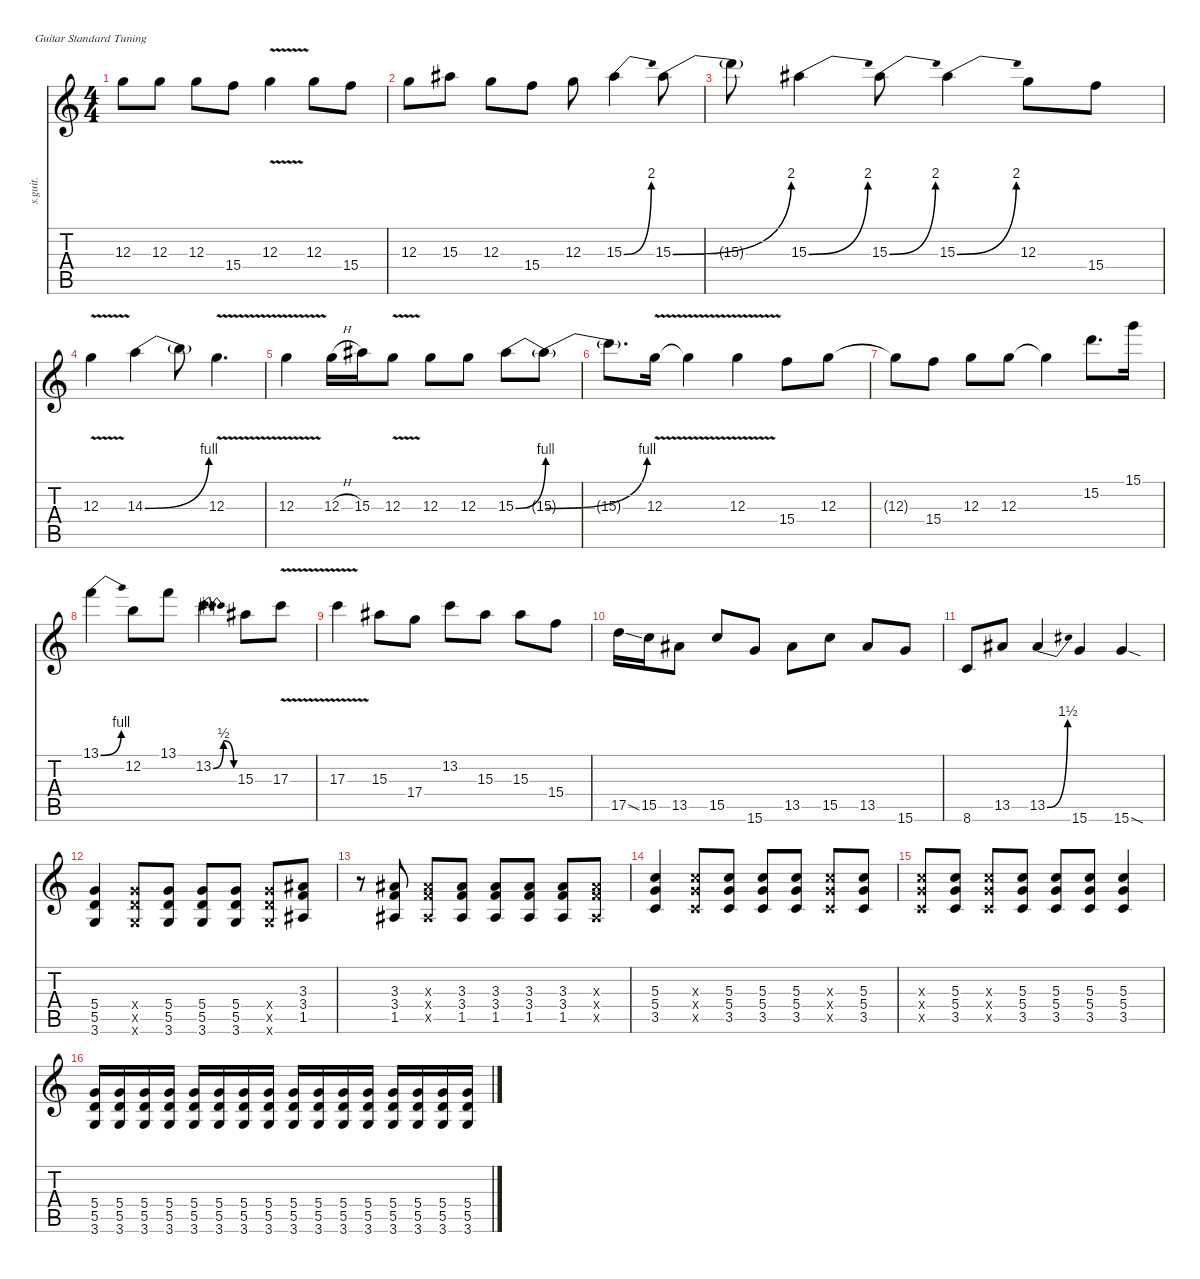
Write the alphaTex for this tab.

\defaultSystemsLayout 4
\hideDynamics
\bracketExtendMode nobrackets
\track ("Allen Collins (Lead Guitar-Right Stereo)" "s.guit.") {instrument distortionguitar}
\staff {score tabs}
\tuning (E4 B3 G3 D3 A2 E2)
\ts (4 4)
\tempo (150 hide)
\clef g2
\ks c
12.3{t}.8{lyrics (0 "") lyrics (1 "") lyrics (2 "") lyrics (3 "") lyrics (4 "") dy f} 12.3.8{lyrics (0 "") lyrics (1 "") lyrics (2 "") lyrics (3 "") lyrics (4 "")} 12.3.8{lyrics (0 "") lyrics (1 "") lyrics (2 "") lyrics (3 "") lyrics (4 "")} 15.4.8{lyrics (0 "") lyrics (1 "") lyrics (2 "") lyrics (3 "") lyrics (4 "")} 12.3{v}.4{lyrics (0 "") lyrics (1 "") lyrics (2 "") lyrics (3 "") lyrics (4 "")} 12.3.8{lyrics (0 "") lyrics (1 "") lyrics (2 "") lyrics (3 "") lyrics (4 "")} 15.4.8{lyrics (0 "") lyrics (1 "") lyrics (2 "") lyrics (3 "") lyrics (4 "")} |
12.3.8{lyrics (0 "") lyrics (1 "") lyrics (2 "") lyrics (3 "") lyrics (4 "")} 15.3{acc #}.8{lyrics (0 "") lyrics (1 "") lyrics (2 "") lyrics (3 "") lyrics (4 "")} 12.3.8{lyrics (0 "") lyrics (1 "") lyrics (2 "") lyrics (3 "") lyrics (4 "")} 15.4.8{lyrics (0 "") lyrics (1 "") lyrics (2 "") lyrics (3 "") lyrics (4 "")} 12.3.8{lyrics (0 "") lyrics (1 "") lyrics (2 "") lyrics (3 "") lyrics (4 "")} 15.3{be (bend 0 0 30 8) acc #}.4{lyrics (0 "") lyrics (1 "") lyrics (2 "") lyrics (3 "") lyrics (4 "")} 15.3{be (bend 0 0 30 8) acc #}.8{lyrics (0 "") lyrics (1 "") lyrics (2 "") lyrics (3 "") lyrics (4 "")} |
15.3{t}.8{lyrics (0 "") lyrics (1 "") lyrics (2 "") lyrics (3 "") lyrics (4 "")} 15.3{be (bend 0 0 30 8) acc #}.4{lyrics (0 "") lyrics (1 "") lyrics (2 "") lyrics (3 "") lyrics (4 "")} 15.3{be (bend 0 0 30 8) acc #}.8{lyrics (0 "") lyrics (1 "") lyrics (2 "") lyrics (3 "") lyrics (4 "")} 15.3{be (bend 0 0 30 8) acc #}.4{lyrics (0 "") lyrics (1 "") lyrics (2 "") lyrics (3 "") lyrics (4 "")} 12.3.8{lyrics (0 "") lyrics (1 "") lyrics (2 "") lyrics (3 "") lyrics (4 "")} 15.4.8{lyrics (0 "") lyrics (1 "") lyrics (2 "") lyrics (3 "") lyrics (4 "")} |
12.3{v}.4{lyrics (0 "") lyrics (1 "") lyrics (2 "") lyrics (3 "") lyrics (4 "")} 14.3{be (bend 0 0 60 4)}.4{lyrics (0 "") lyrics (1 "") lyrics (2 "") lyrics (3 "") lyrics (4 "")} 14.3{t}.8{lyrics (0 "") lyrics (1 "") lyrics (2 "") lyrics (3 "") lyrics (4 "")} 12.3{v}.4{d lyrics (0 "") lyrics (1 "") lyrics (2 "") lyrics (3 "") lyrics (4 "")} |
12.3{v}.4{lyrics (0 "") lyrics (1 "") lyrics (2 "") lyrics (3 "") lyrics (4 "")} 12.3{h}.16{lyrics (0 "") lyrics (1 "") lyrics (2 "") lyrics (3 "") lyrics (4 "")} 15.3{acc #}.16{lyrics (0 "") lyrics (1 "") lyrics (2 "") lyrics (3 "") lyrics (4 "")} 12.3{v}.8{lyrics (0 "") lyrics (1 "") lyrics (2 "") lyrics (3 "") lyrics (4 "")} 12.3.8{lyrics (0 "") lyrics (1 "") lyrics (2 "") lyrics (3 "") lyrics (4 "")} 12.3.8{lyrics (0 "") lyrics (1 "") lyrics (2 "") lyrics (3 "") lyrics (4 "")} 15.3{be (bend 0 0 60 4) acc #}.8{lyrics (0 "") lyrics (1 "") lyrics (2 "") lyrics (3 "") lyrics (4 "")} 15.3{be (bend 0 0 60 4) t acc #}.8{lyrics (0 "") lyrics (1 "") lyrics (2 "") lyrics (3 "") lyrics (4 "")} |
15.3{t}.8{d lyrics (0 "") lyrics (1 "") lyrics (2 "") lyrics (3 "") lyrics (4 "") dy mp} 12.3{v}.16{lyrics (0 "") lyrics (1 "") lyrics (2 "") lyrics (3 "") lyrics (4 "") dy f} 12.3{t}.4{lyrics (0 "") lyrics (1 "") lyrics (2 "") lyrics (3 "") lyrics (4 "")} 12.3{v}.4{lyrics (0 "") lyrics (1 "") lyrics (2 "") lyrics (3 "") lyrics (4 "")} 15.4.8{lyrics (0 "") lyrics (1 "") lyrics (2 "") lyrics (3 "") lyrics (4 "")} 12.3.8{lyrics (0 "") lyrics (1 "") lyrics (2 "") lyrics (3 "") lyrics (4 "")} |
12.3{t}.8{lyrics (0 "") lyrics (1 "") lyrics (2 "") lyrics (3 "") lyrics (4 "")} 15.4.8{lyrics (0 "") lyrics (1 "") lyrics (2 "") lyrics (3 "") lyrics (4 "")} 12.3.8{lyrics (0 "") lyrics (1 "") lyrics (2 "") lyrics (3 "") lyrics (4 "")} 12.3.8{lyrics (0 "") lyrics (1 "") lyrics (2 "") lyrics (3 "") lyrics (4 "")} 12.3{t}.4{lyrics (0 "") lyrics (1 "") lyrics (2 "") lyrics (3 "") lyrics (4 "")} 15.2.8{d lyrics (0 "") lyrics (1 "") lyrics (2 "") lyrics (3 "") lyrics (4 "")} 15.1.16{lyrics (0 "") lyrics (1 "") lyrics (2 "") lyrics (3 "") lyrics (4 "")} |
13.1{be (bend 0 0 30 4)}.4{lyrics (0 "") lyrics (1 "") lyrics (2 "") lyrics (3 "") lyrics (4 "")} 12.2.8{lyrics (0 "") lyrics (1 "") lyrics (2 "") lyrics (3 "") lyrics (4 "")} 13.1.8{lyrics (0 "") lyrics (1 "") lyrics (2 "") lyrics (3 "") lyrics (4 "")} 13.2{be (bendrelease 0 0 30 2 30 2 60 0)}.4{lyrics (0 "") lyrics (1 "") lyrics (2 "") lyrics (3 "") lyrics (4 "")} 15.3{acc #}.8{lyrics (0 "") lyrics (1 "") lyrics (2 "") lyrics (3 "") lyrics (4 "")} 17.3{v}.8{lyrics (0 "") lyrics (1 "") lyrics (2 "") lyrics (3 "") lyrics (4 "")} |
17.3{v}.4{lyrics (0 "") lyrics (1 "") lyrics (2 "") lyrics (3 "") lyrics (4 "")} 15.3{acc #}.8{lyrics (0 "") lyrics (1 "") lyrics (2 "") lyrics (3 "") lyrics (4 "")} 17.4.8{lyrics (0 "") lyrics (1 "") lyrics (2 "") lyrics (3 "") lyrics (4 "")} 13.2.8{lyrics (0 "") lyrics (1 "") lyrics (2 "") lyrics (3 "") lyrics (4 "")} 15.3{acc #}.8{lyrics (0 "") lyrics (1 "") lyrics (2 "") lyrics (3 "") lyrics (4 "")} 15.3{acc #}.8{lyrics (0 "") lyrics (1 "") lyrics (2 "") lyrics (3 "") lyrics (4 "")} 15.4.8{lyrics (0 "") lyrics (1 "") lyrics (2 "") lyrics (3 "") lyrics (4 "")} |
17.5{ss}.16{lyrics (0 "") lyrics (1 "") lyrics (2 "") lyrics (3 "") lyrics (4 "")} 15.5.16{lyrics (0 "") lyrics (1 "") lyrics (2 "") lyrics (3 "") lyrics (4 "")} 13.5{acc #}.8{lyrics (0 "") lyrics (1 "") lyrics (2 "") lyrics (3 "") lyrics (4 "")} 15.5.8{lyrics (0 "") lyrics (1 "") lyrics (2 "") lyrics (3 "") lyrics (4 "")} 15.6.8{lyrics (0 "") lyrics (1 "") lyrics (2 "") lyrics (3 "") lyrics (4 "")} 13.5{acc #}.8{lyrics (0 "") lyrics (1 "") lyrics (2 "") lyrics (3 "") lyrics (4 "")} 15.5.8{lyrics (0 "") lyrics (1 "") lyrics (2 "") lyrics (3 "") lyrics (4 "")} 13.5{acc #}.8{lyrics (0 "") lyrics (1 "") lyrics (2 "") lyrics (3 "") lyrics (4 "")} 15.6.8{lyrics (0 "") lyrics (1 "") lyrics (2 "") lyrics (3 "") lyrics (4 "")} |
8.6.8{lyrics (0 "") lyrics (1 "") lyrics (2 "") lyrics (3 "") lyrics (4 "")} 13.5{acc #}.8{lyrics (0 "") lyrics (1 "") lyrics (2 "") lyrics (3 "") lyrics (4 "")} 13.5{be (bend 0 0 30 6) acc #}.4{lyrics (0 "") lyrics (1 "") lyrics (2 "") lyrics (3 "") lyrics (4 "")} 15.6.4{lyrics (0 "") lyrics (1 "") lyrics (2 "") lyrics (3 "") lyrics (4 "")} 15.6{sod}.4{lyrics (0 "") lyrics (1 "") lyrics (2 "") lyrics (3 "") lyrics (4 "")} |
(3.6 5.5 5.4).4{lyrics (0 "") lyrics (1 "") lyrics (2 "") lyrics (3 "") lyrics (4 "")} (5.4{x} 5.5{x} 3.6{x}).8{lyrics (0 "") lyrics (1 "") lyrics (2 "") lyrics (3 "") lyrics (4 "")} (3.6 5.5 5.4).8{lyrics (0 "") lyrics (1 "") lyrics (2 "") lyrics (3 "") lyrics (4 "")} (5.4 5.5 3.6).8{lyrics (0 "") lyrics (1 "") lyrics (2 "") lyrics (3 "") lyrics (4 "")} (3.6 5.5 5.4).8{lyrics (0 "") lyrics (1 "") lyrics (2 "") lyrics (3 "") lyrics (4 "")} (5.4{x} 5.5{x} 3.6{x}).8{lyrics (0 "") lyrics (1 "") lyrics (2 "") lyrics (3 "") lyrics (4 "")} (1.5{acc #} 3.4 3.3{acc #}).8{lyrics (0 "") lyrics (1 "") lyrics (2 "") lyrics (3 "") lyrics (4 "")} |
r.8 (3.3{acc #} 3.4 1.5{acc #}).8{lyrics (0 "") lyrics (1 "") lyrics (2 "") lyrics (3 "") lyrics (4 "")} (3.3{x acc #} 3.4{x} 1.5{x acc #}).8{lyrics (0 "") lyrics (1 "") lyrics (2 "") lyrics (3 "") lyrics (4 "")} (3.3{acc #} 3.4 1.5{acc #}).8{lyrics (0 "") lyrics (1 "") lyrics (2 "") lyrics (3 "") lyrics (4 "")} (3.3{acc #} 3.4 1.5{acc #}).8{lyrics (0 "") lyrics (1 "") lyrics (2 "") lyrics (3 "") lyrics (4 "")} (3.3{acc #} 3.4 1.5{acc #}).8{lyrics (0 "") lyrics (1 "") lyrics (2 "") lyrics (3 "") lyrics (4 "")} (3.3{acc #} 3.4 1.5{acc #}).8{lyrics (0 "") lyrics (1 "") lyrics (2 "") lyrics (3 "") lyrics (4 "")} (1.5{x acc #} 3.4{x} 3.3{x acc #}).8{lyrics (0 "") lyrics (1 "") lyrics (2 "") lyrics (3 "") lyrics (4 "")} |
(5.3 5.4 3.5).4{lyrics (0 "") lyrics (1 "") lyrics (2 "") lyrics (3 "") lyrics (4 "")} (3.5{x} 5.3{x} 5.4{x}).8{lyrics (0 "") lyrics (1 "") lyrics (2 "") lyrics (3 "") lyrics (4 "")} (3.5 5.4 5.3).8{lyrics (0 "") lyrics (1 "") lyrics (2 "") lyrics (3 "") lyrics (4 "")} (3.5 5.3 5.4).8{lyrics (0 "") lyrics (1 "") lyrics (2 "") lyrics (3 "") lyrics (4 "")} (3.5 5.4 5.3).8{lyrics (0 "") lyrics (1 "") lyrics (2 "") lyrics (3 "") lyrics (4 "")} (3.5{x} 5.3{x} 5.4{x}).8{lyrics (0 "") lyrics (1 "") lyrics (2 "") lyrics (3 "") lyrics (4 "")} (3.5 5.4 5.3).8{lyrics (0 "") lyrics (1 "") lyrics (2 "") lyrics (3 "") lyrics (4 "")} |
(3.5{x} 5.3{x} 5.4{x}).8{lyrics (0 "") lyrics (1 "") lyrics (2 "") lyrics (3 "") lyrics (4 "")} (3.5 5.4 5.3).8{lyrics (0 "") lyrics (1 "") lyrics (2 "") lyrics (3 "") lyrics (4 "")} (3.5{x} 5.3{x} 5.4{x}).8{lyrics (0 "") lyrics (1 "") lyrics (2 "") lyrics (3 "") lyrics (4 "")} (3.5 5.4 5.3).8{lyrics (0 "") lyrics (1 "") lyrics (2 "") lyrics (3 "") lyrics (4 "")} (3.5 5.3 5.4).8{lyrics (0 "") lyrics (1 "") lyrics (2 "") lyrics (3 "") lyrics (4 "")} (3.5 5.4 5.3).8{lyrics (0 "") lyrics (1 "") lyrics (2 "") lyrics (3 "") lyrics (4 "")} (3.5 5.3 5.4).4{lyrics (0 "") lyrics (1 "") lyrics (2 "") lyrics (3 "") lyrics (4 "")} |
\tempo (120 hide)
(5.4 5.5 3.6).16{lyrics (0 "") lyrics (1 "") lyrics (2 "") lyrics (3 "") lyrics (4 "")} (5.4 5.5 3.6).16{lyrics (0 "") lyrics (1 "") lyrics (2 "") lyrics (3 "") lyrics (4 "")} (5.4 5.5 3.6).16{lyrics (0 "") lyrics (1 "") lyrics (2 "") lyrics (3 "") lyrics (4 "")} (5.4 5.5 3.6).16{lyrics (0 "") lyrics (1 "") lyrics (2 "") lyrics (3 "") lyrics (4 "")} (5.4 5.5 3.6).16{lyrics (0 "") lyrics (1 "") lyrics (2 "") lyrics (3 "") lyrics (4 "")} (5.4 5.5 3.6).16{lyrics (0 "") lyrics (1 "") lyrics (2 "") lyrics (3 "") lyrics (4 "")} (5.4 5.5 3.6).16{lyrics (0 "") lyrics (1 "") lyrics (2 "") lyrics (3 "") lyrics (4 "")} (5.4 5.5 3.6).16{lyrics (0 "") lyrics (1 "") lyrics (2 "") lyrics (3 "") lyrics (4 "")} (5.4 5.5 3.6).16{lyrics (0 "") lyrics (1 "") lyrics (2 "") lyrics (3 "") lyrics (4 "")} (5.4 5.5 3.6).16{lyrics (0 "") lyrics (1 "") lyrics (2 "") lyrics (3 "") lyrics (4 "")} (5.4 5.5 3.6).16{lyrics (0 "") lyrics (1 "") lyrics (2 "") lyrics (3 "") lyrics (4 "")} (5.4 5.5 3.6).16{lyrics (0 "") lyrics (1 "") lyrics (2 "") lyrics (3 "") lyrics (4 "")} (5.4 5.5 3.6).16{lyrics (0 "") lyrics (1 "") lyrics (2 "") lyrics (3 "") lyrics (4 "")} (5.4 5.5 3.6).16{lyrics (0 "") lyrics (1 "") lyrics (2 "") lyrics (3 "") lyrics (4 "")} (5.4 5.5 3.6).16{lyrics (0 "") lyrics (1 "") lyrics (2 "") lyrics (3 "") lyrics (4 "")} (5.4 5.5 3.6).16{lyrics (0 "") lyrics (1 "") lyrics (2 "") lyrics (3 "") lyrics (4 "")}
